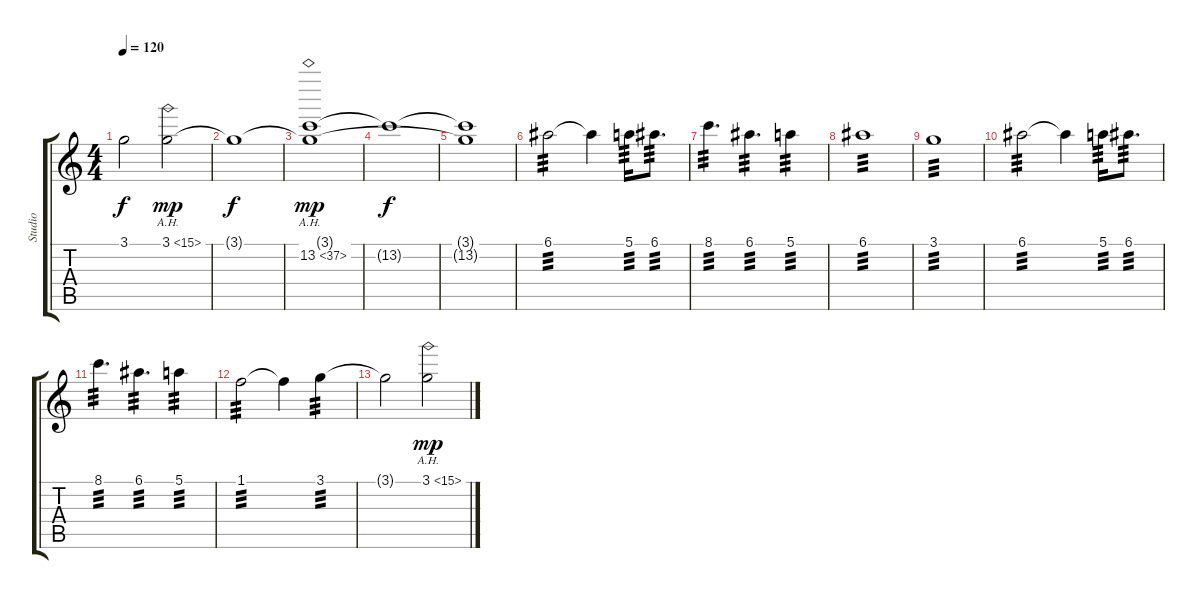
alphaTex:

\track ("Studio" "Studio") {instrument distortionguitar}
\staff {score tabs}
\tuning (E4 B3 G3 D3 A2 D2) {hide}
\ts (4 4)
\tempo 120
\clef g2
\ks c
3.1{t}.2{dy f} 3.1{ah 12}.2{dy mp} |
3.1{t}.1{dy f} |
(3.1{t} 13.2{ah 24}).1{dy mp} |
13.2{t}.1{dy f} |
(3.1{t} 13.2{t}).1 |
6.1.2{tp 3} 6.1{t}.4 5.1.16{tp 3} 6.1.8{d tp 3} |
8.1.4{d tp 3} 6.1.4{d tp 3} 5.1.4{tp 3} |
6.1.1{tp 3} |
3.1.1{tp 3} |
6.1.2{tp 3} 6.1{t}.4 5.1.16{tp 3} 6.1.8{d tp 3} |
8.1.4{d tp 3} 6.1.4{d tp 3} 5.1.4{tp 3} |
1.1.2{tp 3} 1.1{t}.4 3.1.4{tp 3} |
3.1{t}.2 3.1{ah 12}.2{dy mp}
